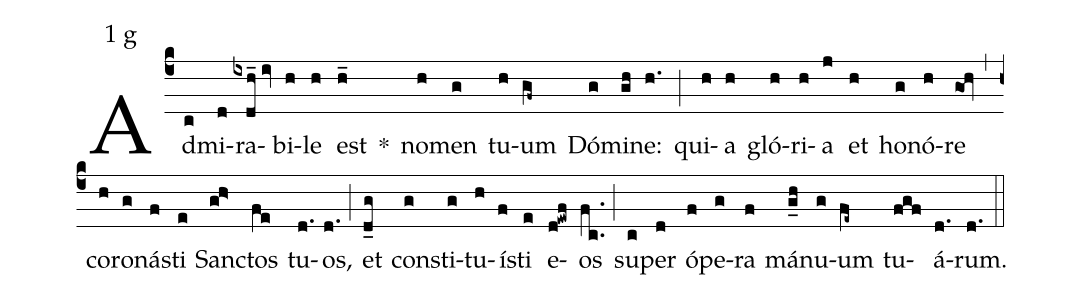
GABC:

mode:1 g;
%%
(c4) Ad(c)mi(d)ra(ixdh_//iv)bi(h)le(h) est(h_) *() no(h)men(g) tu(h)um(gf~) Dó(g)mi(gh)ne:(h.) (;) qui(h)a(h) gló(h)ri(h)a(j) et(h) ho(g)nó(h)re(goh) (,) co(h)ro(g)ná(f)sti(e) Sanc(gh>)tos(fe) tu(d.)os,(d.) (;) et(d_g) con(g)sti(g)tu(h)í(f)sti(e) e(d!ewf)os(fc..) (;) su(c)per(d) ó(f)pe(g)ra(f) má(g_h)nu(g)um(fe~) tu(fgf)á(d.)rum.(d.) (::)
